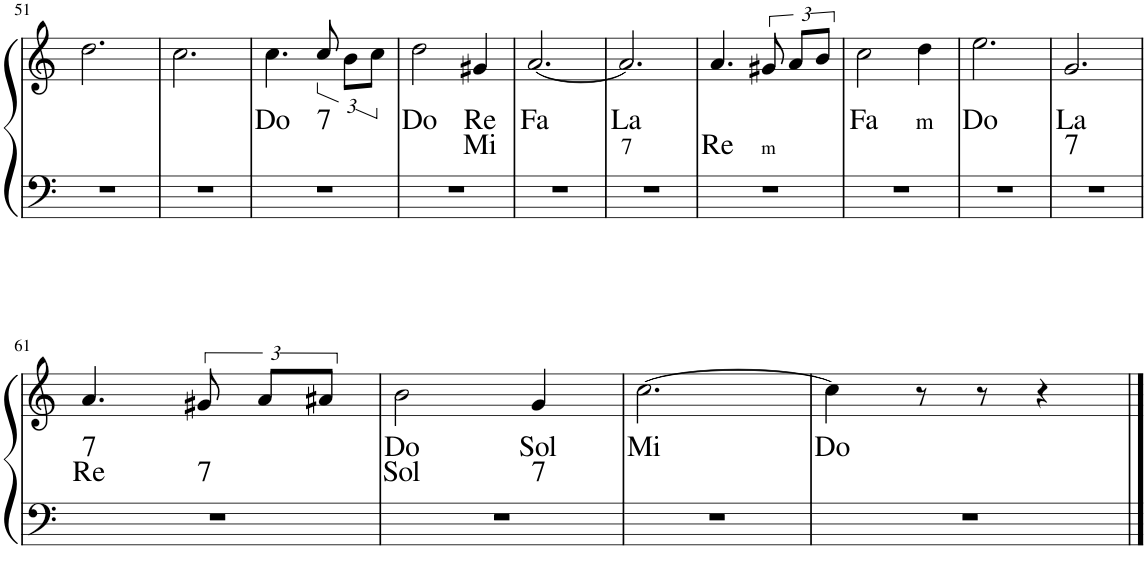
**kern	**kern	**text	**text
*part1	*part1	*part1	*part1
*staff2	*staff1	*staff1	*staff1
*I"Accordion	*	*	*
*I'Acc	*	*	*
!!LO:PB:g=z
*clefF4	*clefG2	*	*
*k[]	*k[]	*	*
*M3/4	*M3/4	*	*
=51	=51	=51	=51
2.r	2.dd\	.	.
=52	=52	=52	=52
2.r	2.cc\	.	.
=53	=53	=53	=53
!	!	!LO:LY:b	!
2.r	4.cc\	Do	.
!	!	!LO:LY:b	!
.	8cc/	7	.
.	8b\L	.	.
.	8cc\J	.	.
=54	=54	=54	=54
!	!	!LO:LY:b	!
2.r	2dd\	Do	.
!	!	!LO:LY:b	!LO:LY:b
.	4g#X/	Re	Mi
=55	=55	=55	=55
!	!	!LO:LY:b	!
2.r	[2.a/	Fa	.
=56	=56	=56	=56
!	!	!LO:LY:b	!LO:LY:b
2.r	2.a/]	La	7
=57	=57	=57	=57
!	!	!	!LO:LY:b
2.r	4.a/	.	Re
!	!	!	!LO:LY:b
.	8g#X/	.	m
.	8a/L	.	.
.	8b/J	.	.
=58	=58	=58	=58
!	!	!LO:LY:b	!
2.r	2cc\	Fa	.
!	!	!LO:LY:b	!
.	4dd\	m	.
=59	=59	=59	=59
!	!	!LO:LY:b	!
2.r	2.ee\	Do	.
=60	=60	=60	=60
!	!	!LO:LY:b	!LO:LY:b
2.r	2.g/	La	7
!!LO:LB:g=z
=61	=61	=61	=61
!	!	!LO:LY:b	!LO:LY:b
2.r	4.a/	7	Re
!	!	!	!LO:LY:b
.	8g#X/	.	7
.	8a/L	.	.
.	8a#X/J	.	.
=62	=62	=62	=62
!	!	!LO:LY:b	!LO:LY:b
2.r	2b\	Do	Sol
!	!	!LO:LY:b	!LO:LY:b
.	4g/	Sol	7
=63	=63	=63	=63
!	!	!LO:LY:b	!
2.r	[2.cc\	Mi	.
=64	=64	=64	=64
!	!	!LO:LY:b	!
2.r	4cc\]	Do	.
.	8r	.	.
.	8r	.	.
.	4r	.	.
==	==	==	==
*-	*-	*-	*-
